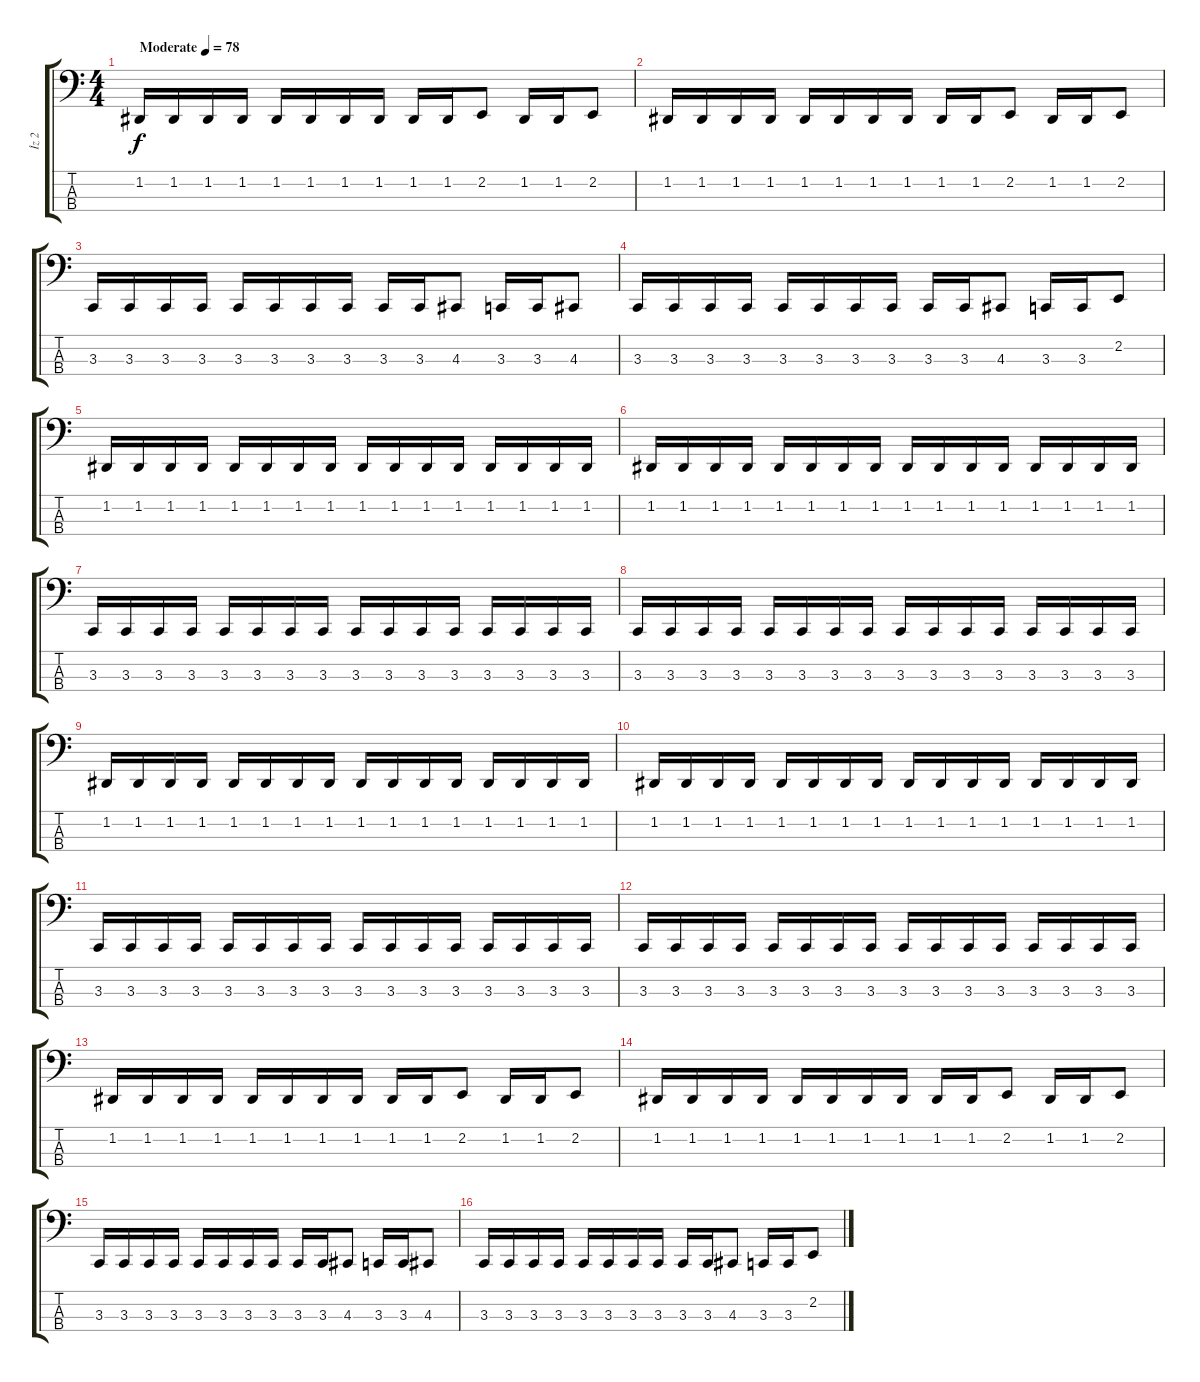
\track ("İz 2" "İz 2") {instrument electricbassfinger}
\staff {score tabs}
\tuning (G1 D1 A0 E0) {hide}
\ts (4 4)
\tempo (78 "Moderate")
\clef f4
\ks c
1.2.16{dy f instrument electricbassfinger} 1.2.16 1.2.16 1.2.16 1.2.16 1.2.16 1.2.16 1.2.16 1.2.16 1.2.16 2.2.8 1.2.16 1.2.16 2.2.8 |
1.2.16 1.2.16 1.2.16 1.2.16 1.2.16 1.2.16 1.2.16 1.2.16 1.2.16 1.2.16 2.2.8 1.2.16 1.2.16 2.2.8 |
3.3.16 3.3.16 3.3.16 3.3.16 3.3.16 3.3.16 3.3.16 3.3.16 3.3.16 3.3.16 4.3.8 3.3.16 3.3.16 4.3.8 |
3.3.16 3.3.16 3.3.16 3.3.16 3.3.16 3.3.16 3.3.16 3.3.16 3.3.16 3.3.16 4.3.8 3.3.16 3.3.16 2.2.8 |
1.2.16 1.2.16 1.2.16 1.2.16 1.2.16 1.2.16 1.2.16 1.2.16 1.2.16 1.2.16 1.2.16 1.2.16 1.2.16 1.2.16 1.2.16 1.2.16 |
1.2.16 1.2.16 1.2.16 1.2.16 1.2.16 1.2.16 1.2.16 1.2.16 1.2.16 1.2.16 1.2.16 1.2.16 1.2.16 1.2.16 1.2.16 1.2.16 |
3.3.16 3.3.16 3.3.16 3.3.16 3.3.16 3.3.16 3.3.16 3.3.16 3.3.16 3.3.16 3.3.16 3.3.16 3.3.16 3.3.16 3.3.16 3.3.16 |
3.3.16 3.3.16 3.3.16 3.3.16 3.3.16 3.3.16 3.3.16 3.3.16 3.3.16 3.3.16 3.3.16 3.3.16 3.3.16 3.3.16 3.3.16 3.3.16 |
1.2.16 1.2.16 1.2.16 1.2.16 1.2.16 1.2.16 1.2.16 1.2.16 1.2.16 1.2.16 1.2.16 1.2.16 1.2.16 1.2.16 1.2.16 1.2.16 |
1.2.16 1.2.16 1.2.16 1.2.16 1.2.16 1.2.16 1.2.16 1.2.16 1.2.16 1.2.16 1.2.16 1.2.16 1.2.16 1.2.16 1.2.16 1.2.16 |
3.3.16 3.3.16 3.3.16 3.3.16 3.3.16 3.3.16 3.3.16 3.3.16 3.3.16 3.3.16 3.3.16 3.3.16 3.3.16 3.3.16 3.3.16 3.3.16 |
3.3.16 3.3.16 3.3.16 3.3.16 3.3.16 3.3.16 3.3.16 3.3.16 3.3.16 3.3.16 3.3.16 3.3.16 3.3.16 3.3.16 3.3.16 3.3.16 |
1.2.16 1.2.16 1.2.16 1.2.16 1.2.16 1.2.16 1.2.16 1.2.16 1.2.16 1.2.16 2.2.8 1.2.16 1.2.16 2.2.8 |
1.2.16 1.2.16 1.2.16 1.2.16 1.2.16 1.2.16 1.2.16 1.2.16 1.2.16 1.2.16 2.2.8 1.2.16 1.2.16 2.2.8 |
3.3.16 3.3.16 3.3.16 3.3.16 3.3.16 3.3.16 3.3.16 3.3.16 3.3.16 3.3.16 4.3.8 3.3.16 3.3.16 4.3.8 |
3.3.16 3.3.16 3.3.16 3.3.16 3.3.16 3.3.16 3.3.16 3.3.16 3.3.16 3.3.16 4.3.8 3.3.16 3.3.16 2.2.8
